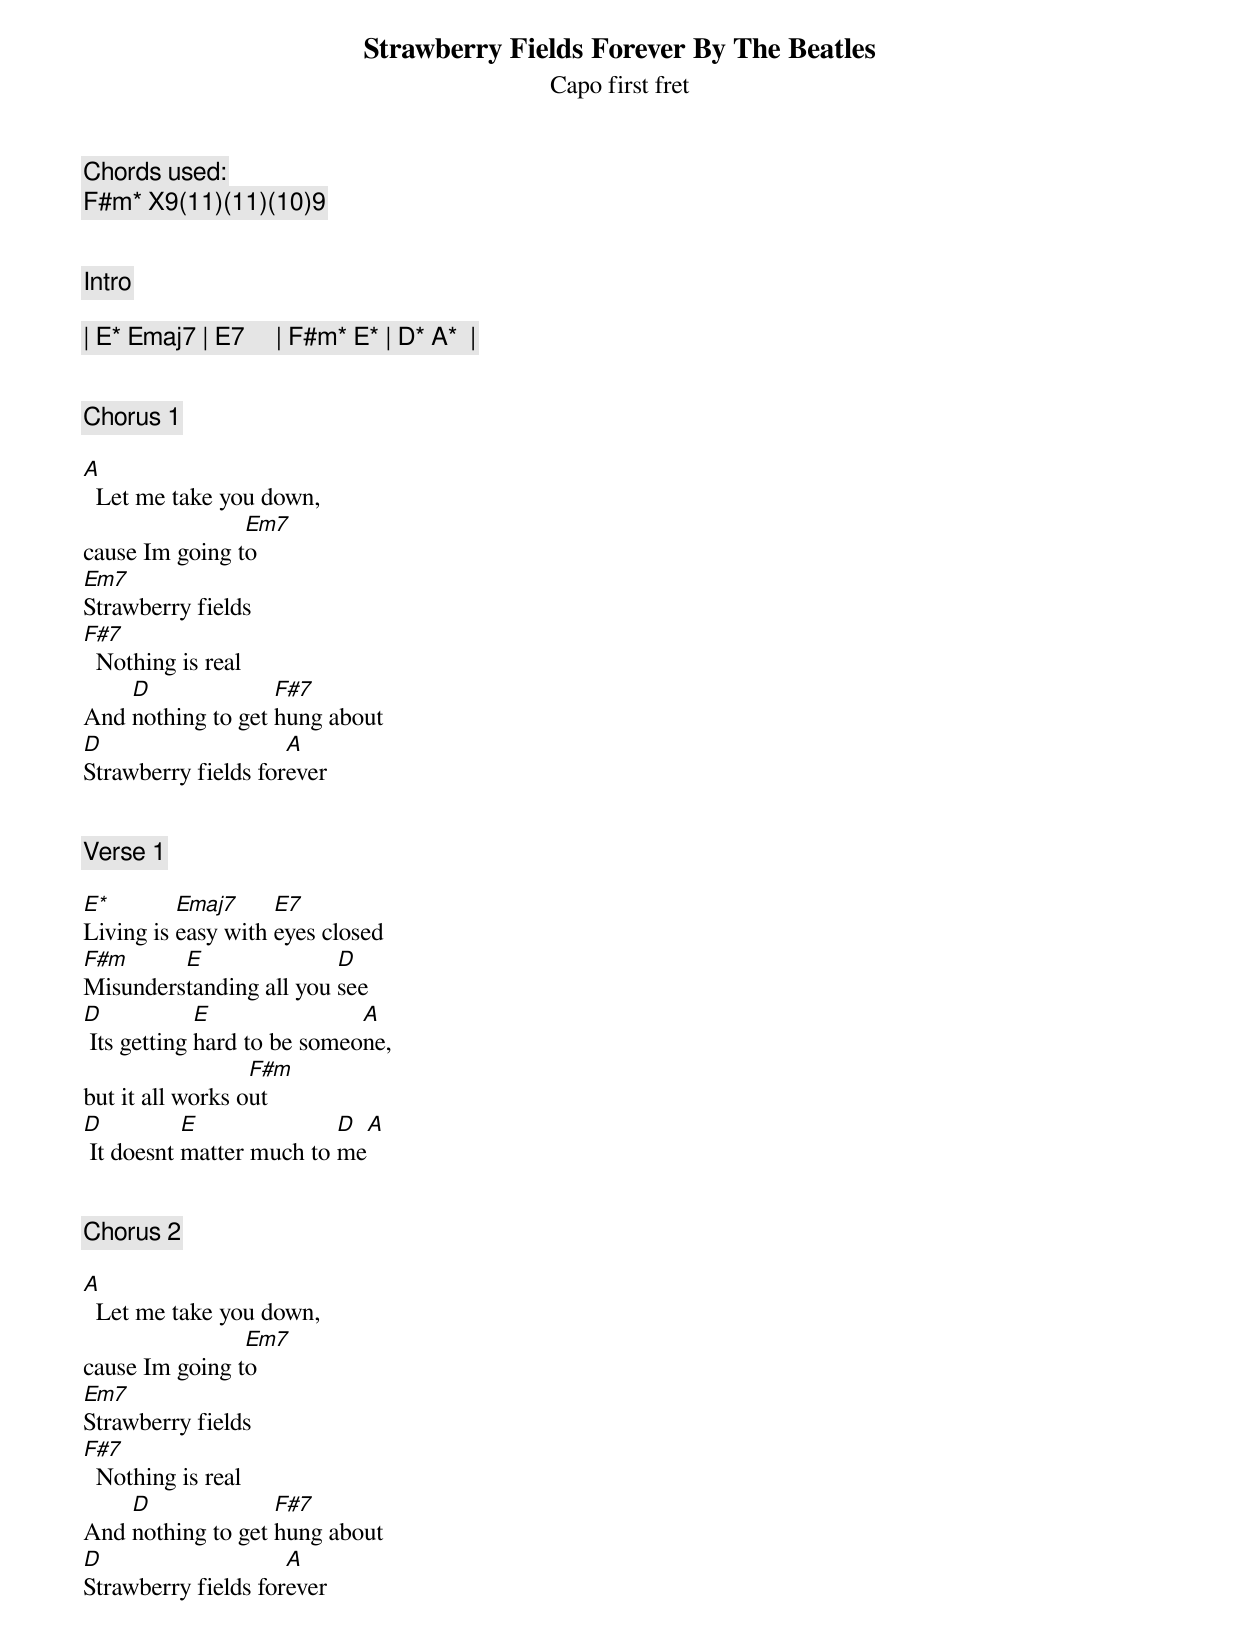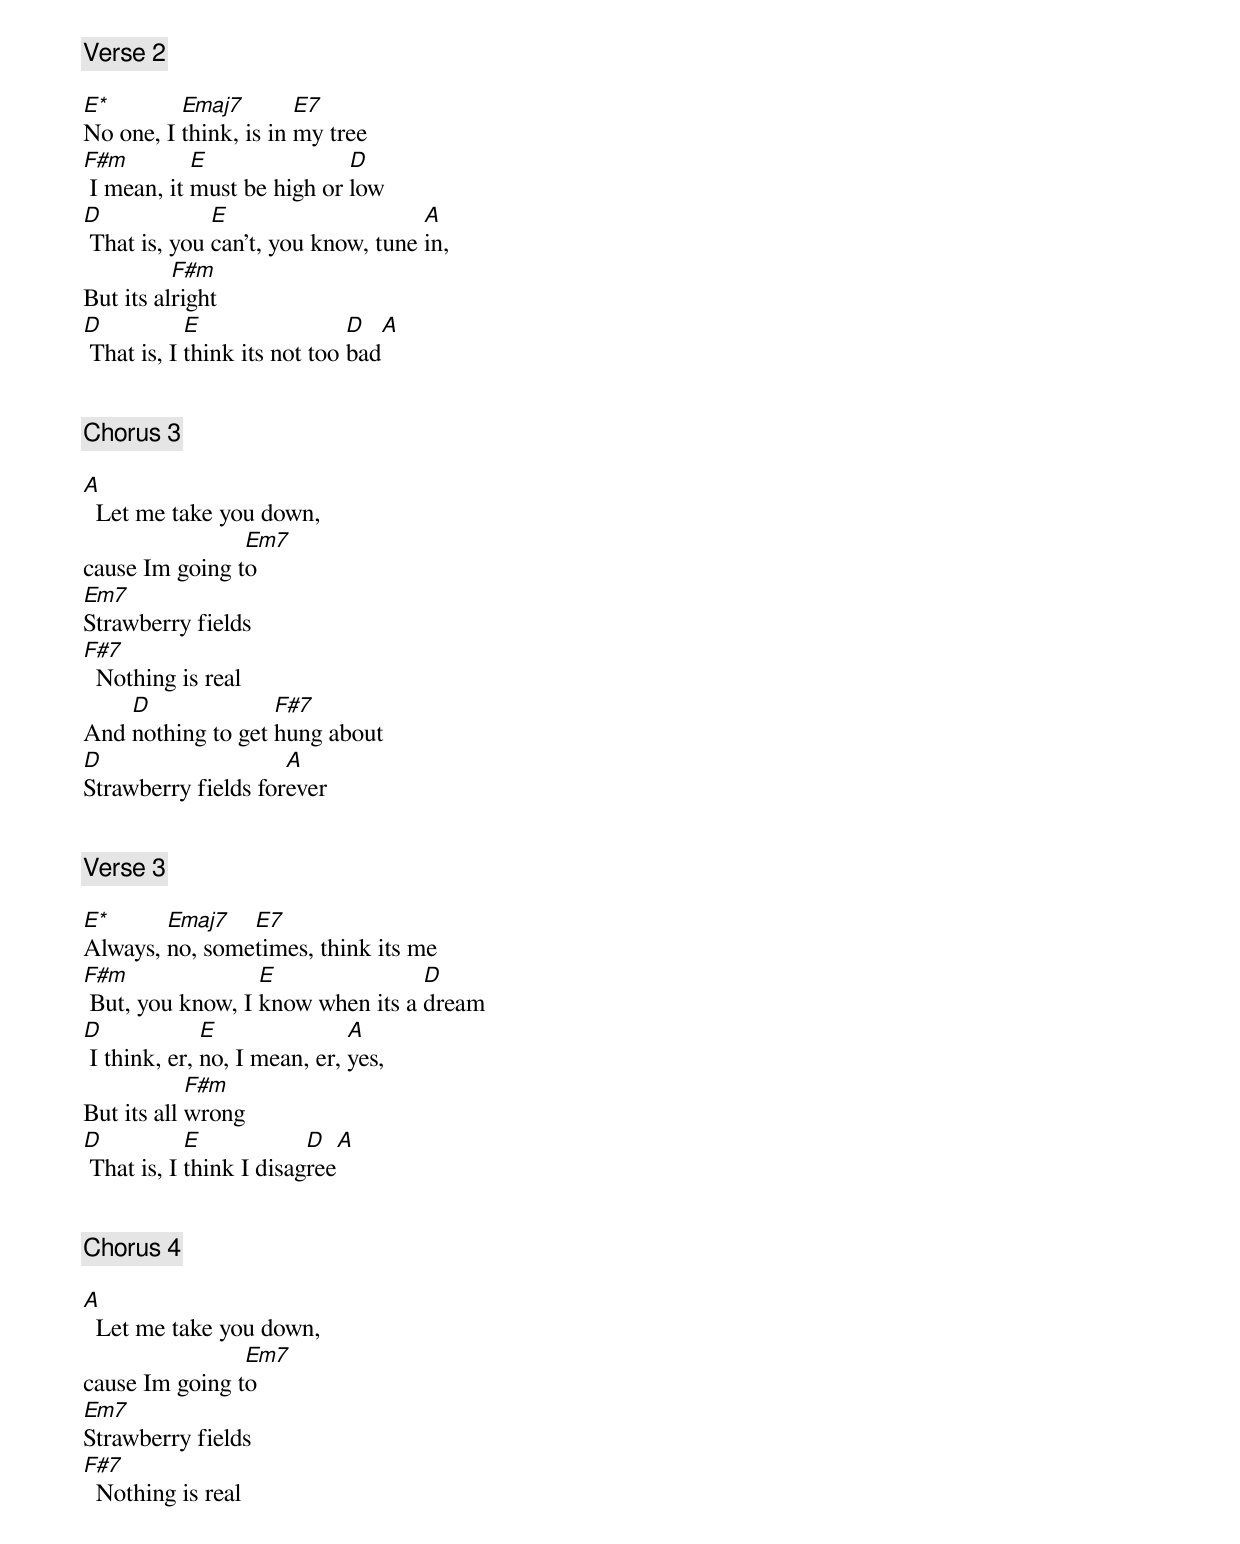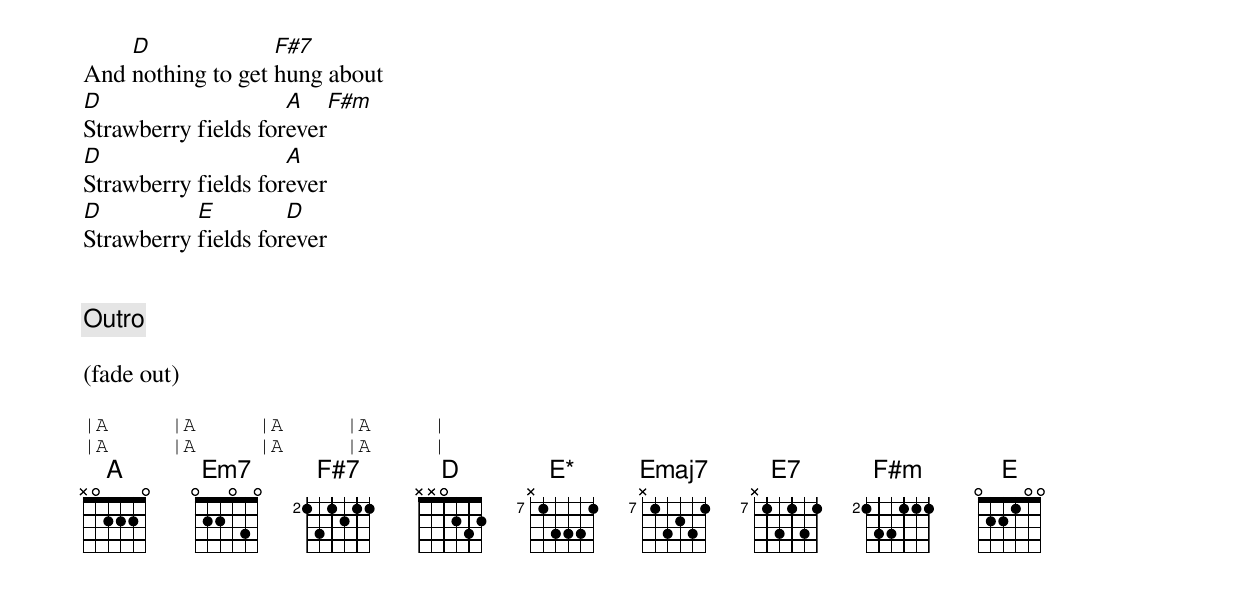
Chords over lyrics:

Strawberry Fields Forever By The Beatles
Capo first fret


Chords used:
E* X79997
Emaj7 X79897
E7 X79797
F#m* X9(11)(11)(10)9
D* X57775
A* 577655
A X02220
Em7 022030
F#7 242322
D XX0232
F#m 244222
E 022100


[Intro]

| E* Emaj7 | E7     | F#m* E* | D* A*  |


[Chorus 1]

A
  Let me take you down,
                Em7
cause Im going to
Em7
Strawberry fields
F#7
  Nothing is real
    D              F#7
And nothing to get hung about
D                    A
Strawberry fields forever


[Verse 1]

E*        Emaj7     E7
Living is easy with eyes closed
F#m      E               D
Misunderstanding all you see
D            E               A
 Its getting hard to be someone,
                  F#m
but it all works out
D          E              D   A
 It doesnt matter much to me


[Chorus 2]

A
  Let me take you down,
                Em7
cause Im going to
Em7
Strawberry fields
F#7
  Nothing is real
    D              F#7
And nothing to get hung about
D                    A
Strawberry fields forever


[Verse 2]

E*        Emaj7        E7
No one, I think, is in my tree
F#m         E               D
 I mean, it must be high or low
D             E                     A
 That is, you can't, you know, tune in,
          F#m
But its alright
D           E                 D   A
 That is, I think its not too bad


[Chorus 3]

A
  Let me take you down,
                Em7
cause Im going to
Em7
Strawberry fields
F#7
  Nothing is real
    D              F#7
And nothing to get hung about
D                    A
Strawberry fields forever


[Verse 3]

E*      Emaj7   E7
Always, no, sometimes, think its me
F#m               E               D
 But, you know, I know when its a dream
D             E               A
 I think, er, no, I mean, er, yes,
            F#m
But its all wrong
D           E            D   A
 That is, I think I disagree


[Chorus 4]

A
  Let me take you down,
                Em7
cause Im going to
Em7
Strawberry fields
F#7
  Nothing is real
    D              F#7
And nothing to get hung about
D                    A     F#m
Strawberry fields forever
D                    A
Strawberry fields forever
D          E         D
Strawberry fields forever


[Outro]

(fade out)

|A     |A     |A     |A     |
|A     |A     |A     |A     |
